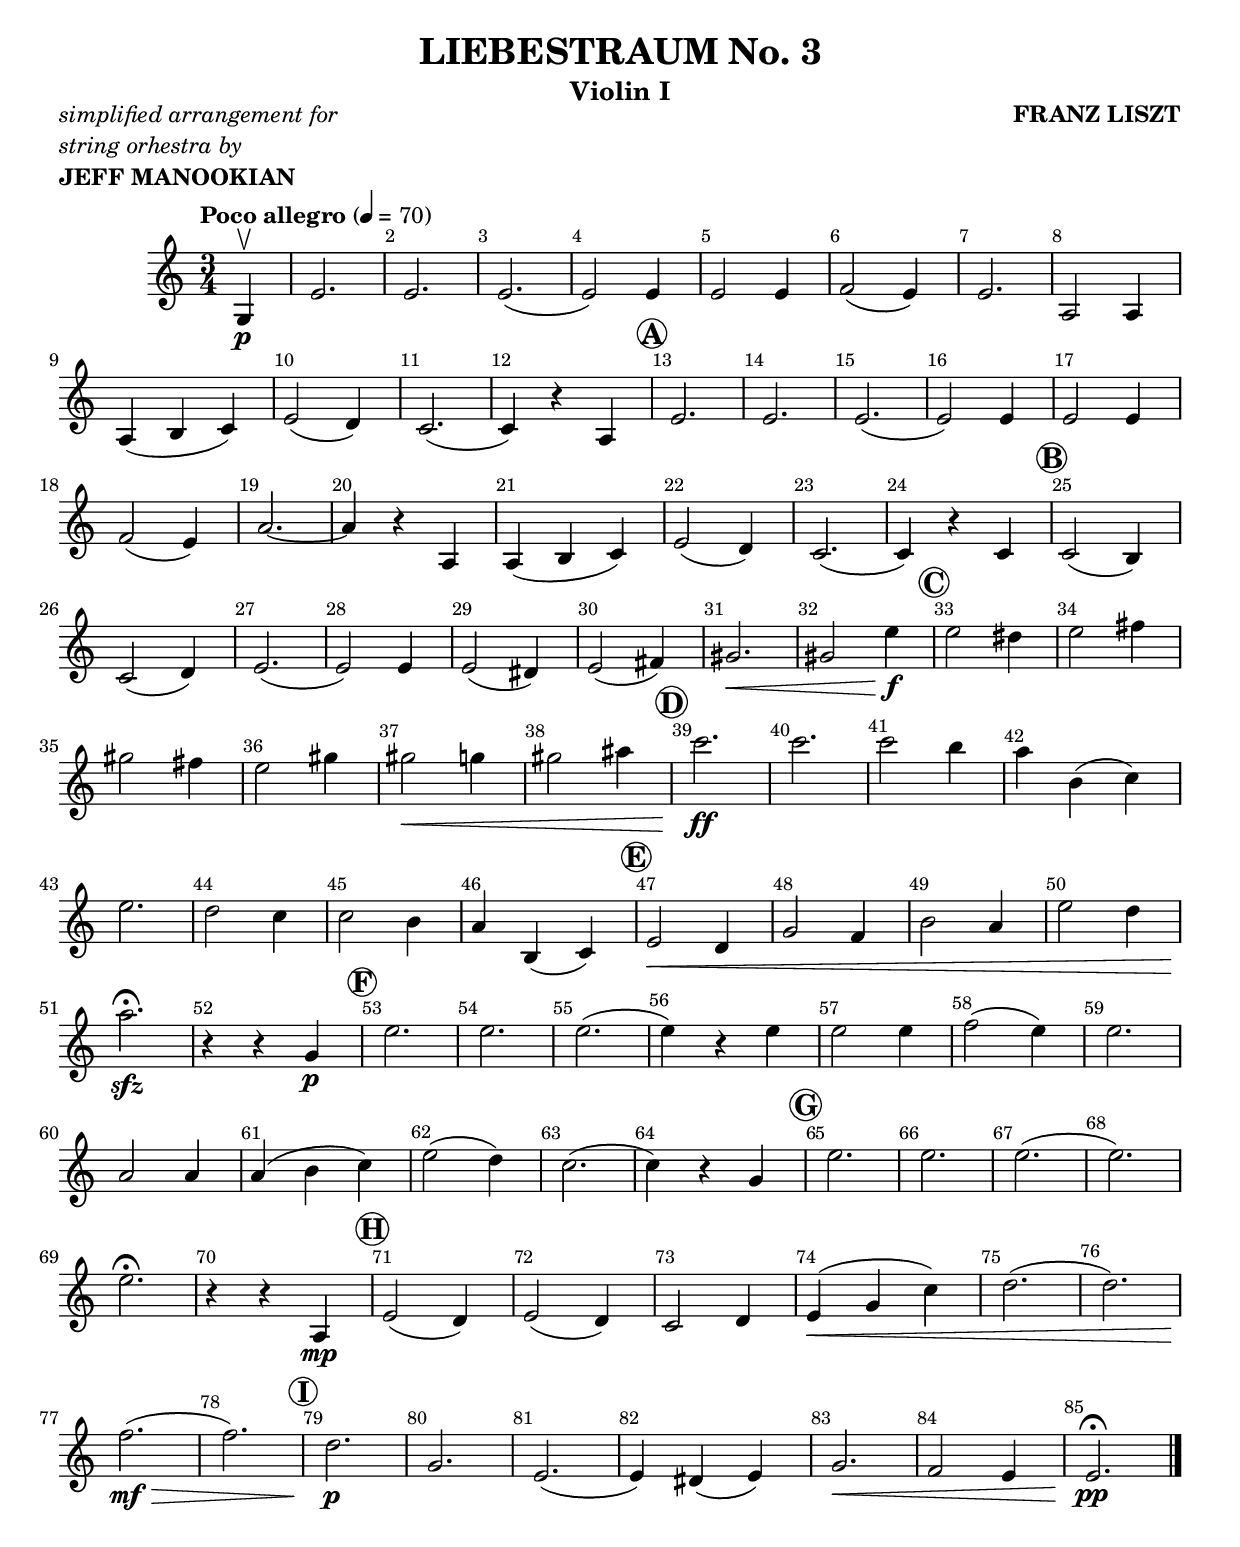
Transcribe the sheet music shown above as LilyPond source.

\version "2.18.2"
\header {
  title = "LIEBESTRAUM No. 3"
  subtitle = "Violin I"
  piece = \markup { \column{\italic "simplified arrangement for" 
                        \italic "string orhestra by" 
                        \bold "JEFF MANOOKIAN" } }
  opus = \markup{ \bold "FRANZ LISZT" }
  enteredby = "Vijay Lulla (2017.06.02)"
}

\layout {
  \context {
    \Score
      \override BarNumber.break-visibility = ##(#f #t #t)
      \override MulitMeasureRest.expand-limit = #1
      \override SpacingSpanner.base-shortest-duration = #(ly:make-moment 1/20)
  }
}

voiceconsts = {
  \key c \major
  \numericTimeSignature
  \compressFullBarRests
  \tempo  "Poco allegro" 4 = 70
}

%% showLastLength = R1*8 %% show only last few measures %% comment to typeset whole score

\book {
  \score {
    \new Staff {
      \new Voice {
        \relative c'' {
          \voiceconsts
          \time 3/4
          \clef treble
          \set Score.markFormatter = #format-mark-circle-alphabet
          \partial 4 g,4\p\upbow |
          e'2. |
          e2. |
          e2.( |
          e2) e4 |
          e2 e4 |
          f2( e4) |
          e2. |
          a,2 a4 |
          a4( b c) |
          e2( d4) |
          c2.( |
          c4) r4 a4 |
          \mark \default e'2. |
          e2. |
          e2.( |
          e2) e4 |
          e2 e4 |
          f2( e4) |
          a2.~ |
          a4 r4 a,4 |
          a4( b c) |
          e2( d4) |
          c2.( |
          c4) r4 c4 |
          \mark \default c2( b4) |
          c2( d4) |
          e2.( |
          e2) e4 |
          e2( dis4) |
          e2( fis4) |
          gis2.\< |
          gis2 e'4\f |
          \mark \default e2 dis4 |
          e2 fis4 |
          gis2 fis4 |
          e2 gis4 |
          gis2\< g4 |
          gis2 ais4 |
          \mark \default c2.\ff |
          c2. |
          c2 b4 |
          a4 b,4( c) |
          e2. |
          d2 c4 |
          c2 b4 |
          a4 b,4( c) |
          \mark \default e2\< d4 |
          g2 f4 |
          b2 a4 |
          e'2 d4 |
          a'2.\fermata\sfz |
          r4 r4 g,4\p |
          \mark \default e'2. |
          e2. |
          e2.( |
          e4) r4 e4 |
          e2 e4 |
          f2( e4) |
          e2. |
          a,2 a4 |
          a4( b c) |
          e2( d4) |
          c2.( |
          c4) r4 g4 |
          \mark \default e'2. |
          e2. |
          e2.( |
          e2.) |
          e2.\fermata |
          r4 r4 a,,4\mp |
          \mark \default e'2( d4) |
          e2( d4) |
          c2 d4 |
          e4\<( g c) |
          d2.( |
          d2.) |
          f2.(\mf \> |
          f2.) |
          \mark \default d2.\p |
          g,2. |
          e2.( |
          e4) dis4( e) |
          g2.\< |
          f2 e4 |
          e2.\pp\fermata \bar"|."
        }
      }
    }
    \layout{}
    \midi{}
  }
}
